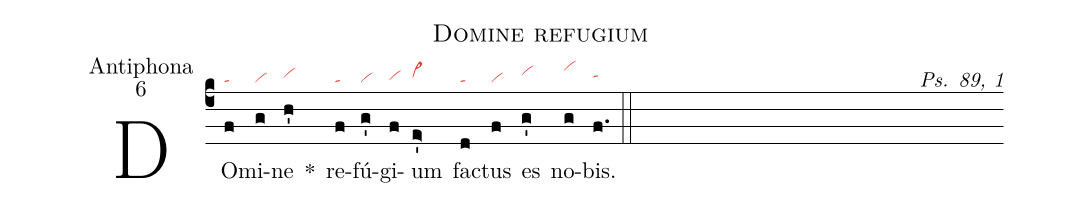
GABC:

name:Domine refugium;
office-part:Antiphona;
mode:6;
commentary:Ps. 89, 1;
nabc-lines:1;
%%
(c4)
DO(f|ta)mi(g|vi)ne(h'|vihh) *()
re(f|ta)fú(g'|vi)gi(f|vihg)um(e>'|vi>hh) fac(d|ta)tus(f|vi) es(g'|vihi) no(g|vihk)bis.(f.|tahh) (::)
